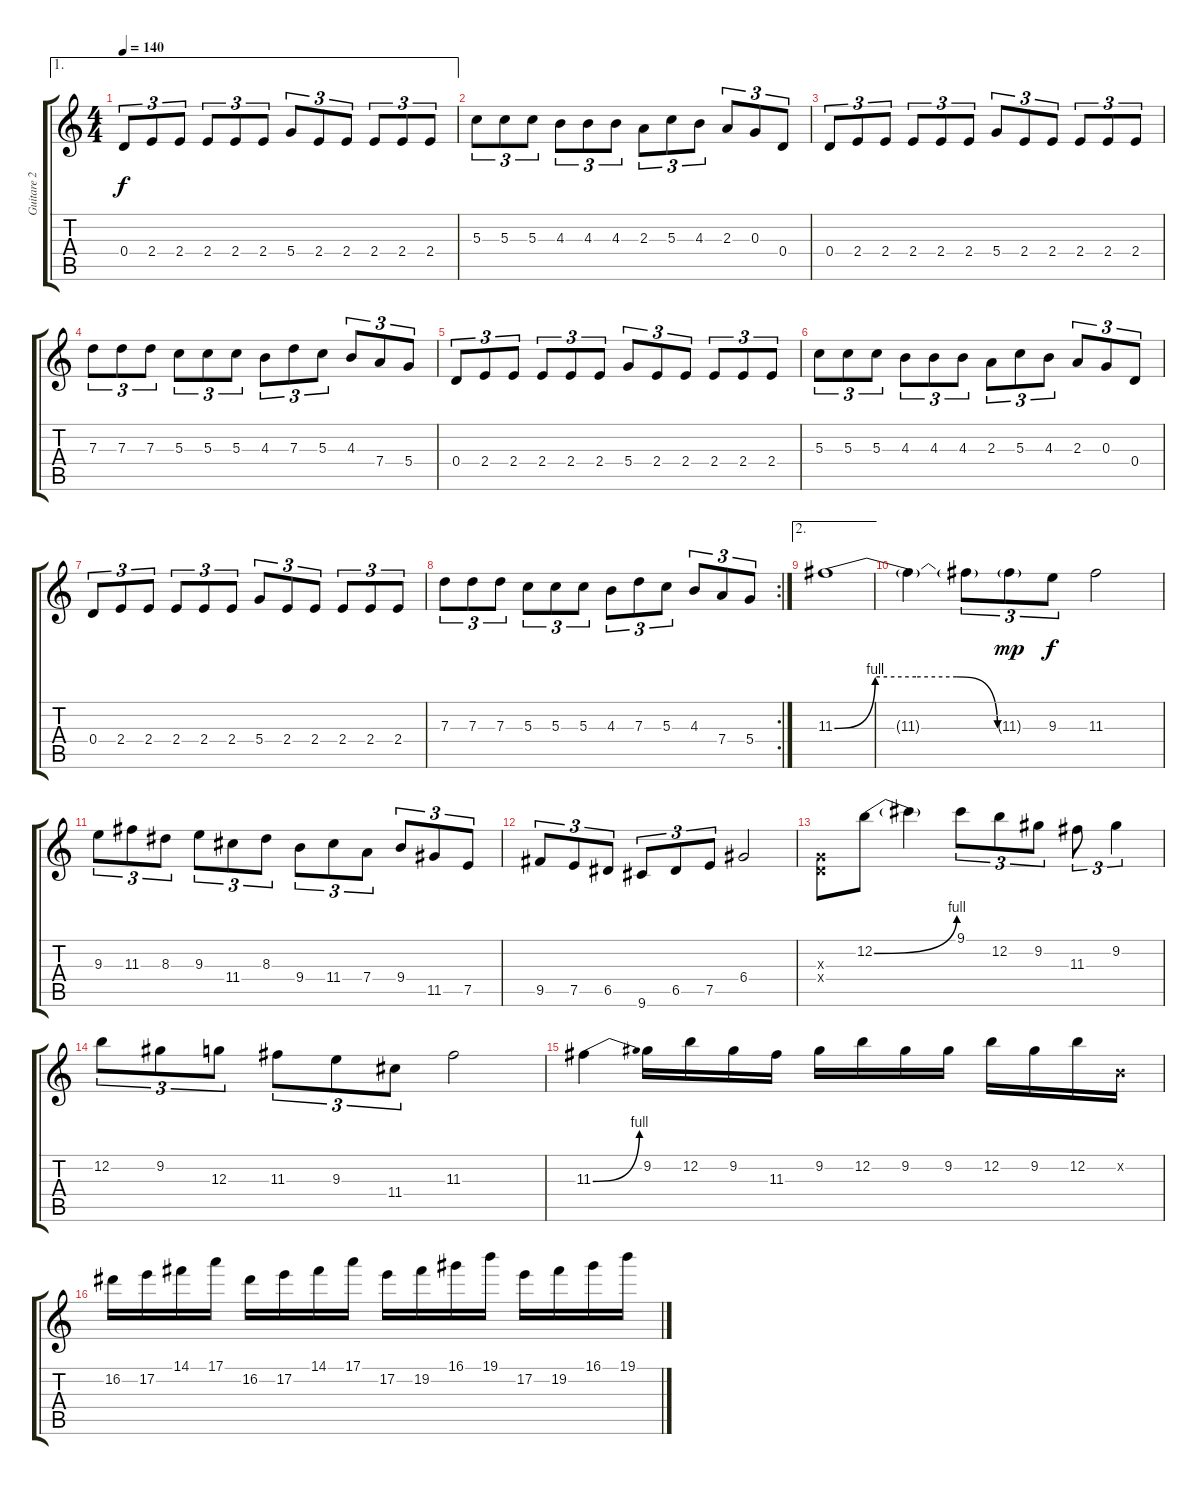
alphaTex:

\track ("Guitare 2" "Guitare 2") {instrument distortionguitar}
\staff {score tabs}
\tuning (E4 B3 G3 D3 A2 E2) {hide}
\ae 1
\ts (4 4)
\tempo 140
\clef g2
\ks c
0.4.8{tu (3 2) dy f} 2.4.8{tu (3 2)} 2.4.8{tu (3 2)} 2.4.8{tu (3 2)} 2.4.8{tu (3 2)} 2.4.8{tu (3 2)} 5.4.8{tu (3 2)} 2.4.8{tu (3 2)} 2.4.8{tu (3 2)} 2.4.8{tu (3 2)} 2.4.8{tu (3 2)} 2.4.8{tu (3 2)} |
5.3.8{tu (3 2)} 5.3.8{tu (3 2)} 5.3.8{tu (3 2)} 4.3.8{tu (3 2)} 4.3.8{tu (3 2)} 4.3.8{tu (3 2)} 2.3.8{tu (3 2)} 5.3.8{tu (3 2)} 4.3.8{tu (3 2)} 2.3.8{tu (3 2)} 0.3.8{tu (3 2)} 0.4.8{tu (3 2)} |
0.4.8{tu (3 2)} 2.4.8{tu (3 2)} 2.4.8{tu (3 2)} 2.4.8{tu (3 2)} 2.4.8{tu (3 2)} 2.4.8{tu (3 2)} 5.4.8{tu (3 2)} 2.4.8{tu (3 2)} 2.4.8{tu (3 2)} 2.4.8{tu (3 2)} 2.4.8{tu (3 2)} 2.4.8{tu (3 2)} |
7.3.8{tu (3 2)} 7.3.8{tu (3 2)} 7.3.8{tu (3 2)} 5.3.8{tu (3 2)} 5.3.8{tu (3 2)} 5.3.8{tu (3 2)} 4.3.8{tu (3 2)} 7.3.8{tu (3 2)} 5.3.8{tu (3 2)} 4.3.8{tu (3 2)} 7.4.8{tu (3 2)} 5.4.8{tu (3 2)} |
0.4.8{tu (3 2)} 2.4.8{tu (3 2)} 2.4.8{tu (3 2)} 2.4.8{tu (3 2)} 2.4.8{tu (3 2)} 2.4.8{tu (3 2)} 5.4.8{tu (3 2)} 2.4.8{tu (3 2)} 2.4.8{tu (3 2)} 2.4.8{tu (3 2)} 2.4.8{tu (3 2)} 2.4.8{tu (3 2)} |
5.3.8{tu (3 2)} 5.3.8{tu (3 2)} 5.3.8{tu (3 2)} 4.3.8{tu (3 2)} 4.3.8{tu (3 2)} 4.3.8{tu (3 2)} 2.3.8{tu (3 2)} 5.3.8{tu (3 2)} 4.3.8{tu (3 2)} 2.3.8{tu (3 2)} 0.3.8{tu (3 2)} 0.4.8{tu (3 2)} |
0.4.8{tu (3 2)} 2.4.8{tu (3 2)} 2.4.8{tu (3 2)} 2.4.8{tu (3 2)} 2.4.8{tu (3 2)} 2.4.8{tu (3 2)} 5.4.8{tu (3 2)} 2.4.8{tu (3 2)} 2.4.8{tu (3 2)} 2.4.8{tu (3 2)} 2.4.8{tu (3 2)} 2.4.8{tu (3 2)} |
\rc 2
7.3.8{tu (3 2)} 7.3.8{tu (3 2)} 7.3.8{tu (3 2)} 5.3.8{tu (3 2)} 5.3.8{tu (3 2)} 5.3.8{tu (3 2)} 4.3.8{tu (3 2)} 7.3.8{tu (3 2)} 5.3.8{tu (3 2)} 4.3.8{tu (3 2)} 7.4.8{tu (3 2)} 5.4.8{tu (3 2)} |
\ae 2
11.3{be (custom 0 0 15 4 30 4 45 4 60 0)}.1 |
11.3{t}.4 11.3{t}.8{tu (3 2)} 11.3{g}.8{tu (3 2) dy mp} 9.3.8{tu (3 2) dy f} 11.3.2 |
9.3.8{tu (3 2)} 11.3.8{tu (3 2)} 8.3.8{tu (3 2)} 9.3.8{tu (3 2)} 11.4.8{tu (3 2)} 8.3.8{tu (3 2)} 9.4.8{tu (3 2)} 11.4.8{tu (3 2)} 7.4.8{tu (3 2)} 9.4.8{tu (3 2)} 11.5.8{tu (3 2)} 7.5.8{tu (3 2)} |
9.5.8{tu (3 2)} 7.5.8{tu (3 2)} 6.5.8{tu (3 2)} 9.6.8{tu (3 2)} 6.5.8{tu (3 2)} 7.5.8{tu (3 2)} 6.4.2 |
(0.3{x} 0.4{x}).8 12.2{be (bend 0 0 60 4)}.8 12.2{t}.4 9.1.8{tu (3 2)} 12.2.8{tu (3 2)} 9.2.8{tu (3 2)} 11.3.8{tu (3 2)} 9.2.4{tu (3 2)} |
12.2.8{tu (3 2)} 9.2.8{tu (3 2)} 12.3.8{tu (3 2)} 11.3.8{tu (3 2)} 9.3.8{tu (3 2)} 11.4.8{tu (3 2)} 11.3.2 |
11.3{be (bend 0 0 60 4)}.4 9.2.16 12.2.16 9.2.16 11.3.16 9.2.16 12.2.16 9.2.16 9.2.16 12.2.16 9.2.16 12.2.16 0.2{x}.16 |
16.2.16 17.2.16 14.1.16 17.1.16 16.2.16 17.2.16 14.1.16 17.1.16 17.2.16 19.2.16 16.1.16 19.1.16 17.2.16 19.2.16 16.1.16 19.1.16
